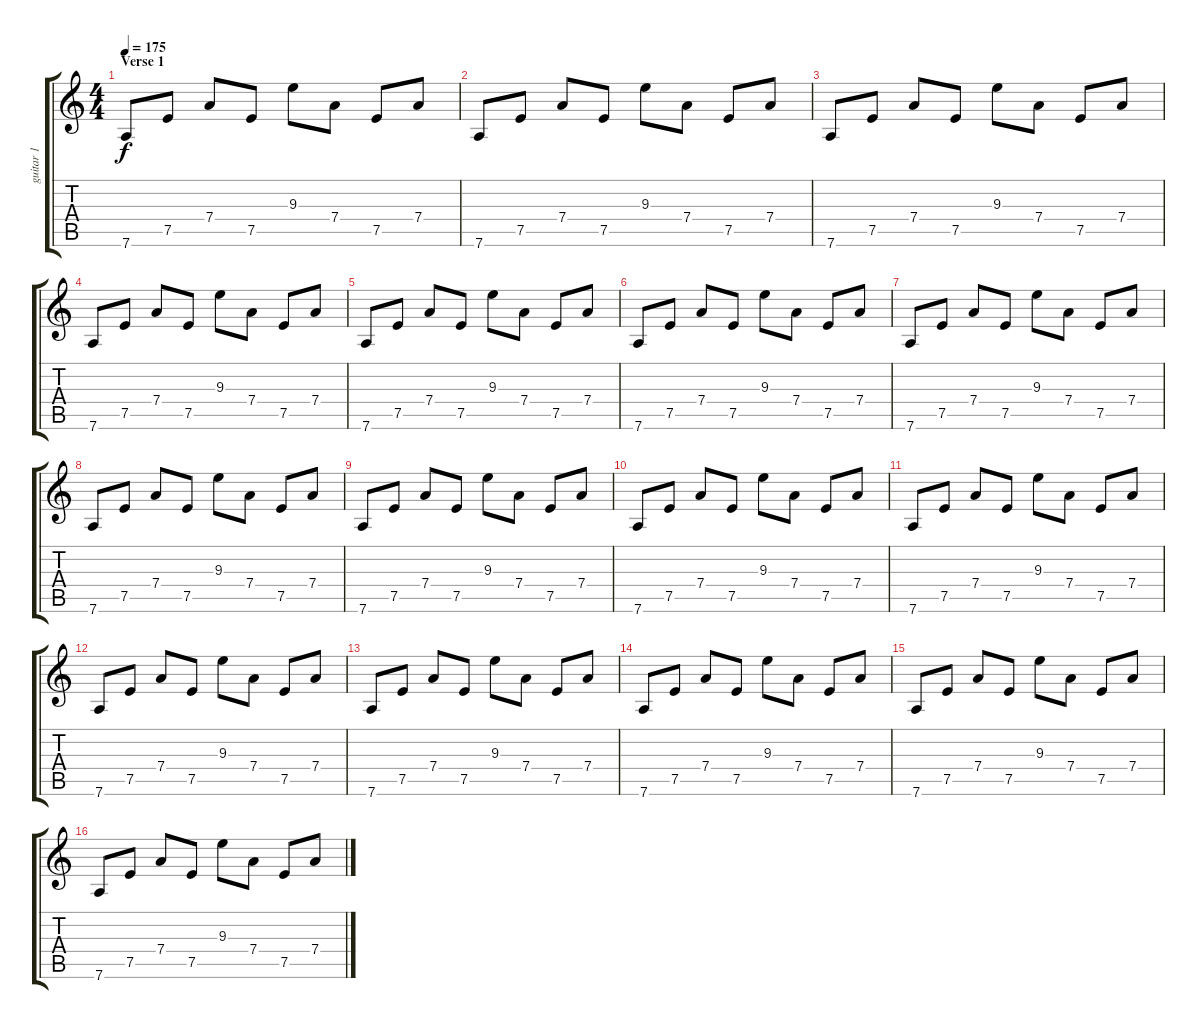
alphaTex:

\track ("guitar 1" "guitar 1") {instrument electricguitarclean}
\staff {score tabs}
\tuning (E4 B3 G3 D3 A2 D2) {hide}
\ts (4 4)
\section ("" "Verse 1")
\tempo 175
\clef g2
\ks c
7.6.8{dy f} 7.5.8 7.4.8 7.5.8 9.3.8 7.4.8 7.5.8 7.4.8 |
7.6.8 7.5.8 7.4.8 7.5.8 9.3.8 7.4.8 7.5.8 7.4.8 |
7.6.8 7.5.8 7.4.8 7.5.8 9.3.8 7.4.8 7.5.8 7.4.8 |
7.6.8 7.5.8 7.4.8 7.5.8 9.3.8 7.4.8 7.5.8 7.4.8 |
7.6.8 7.5.8 7.4.8 7.5.8 9.3.8 7.4.8 7.5.8 7.4.8 |
7.6.8 7.5.8 7.4.8 7.5.8 9.3.8 7.4.8 7.5.8 7.4.8 |
7.6.8 7.5.8 7.4.8 7.5.8 9.3.8 7.4.8 7.5.8 7.4.8 |
7.6.8 7.5.8 7.4.8 7.5.8 9.3.8 7.4.8 7.5.8 7.4.8 |
7.6.8 7.5.8 7.4.8 7.5.8 9.3.8 7.4.8 7.5.8 7.4.8 |
7.6.8 7.5.8 7.4.8 7.5.8 9.3.8 7.4.8 7.5.8 7.4.8 |
7.6.8 7.5.8 7.4.8 7.5.8 9.3.8 7.4.8 7.5.8 7.4.8 |
7.6.8 7.5.8 7.4.8 7.5.8 9.3.8 7.4.8 7.5.8 7.4.8 |
7.6.8 7.5.8 7.4.8 7.5.8 9.3.8 7.4.8 7.5.8 7.4.8 |
7.6.8 7.5.8 7.4.8 7.5.8 9.3.8 7.4.8 7.5.8 7.4.8 |
7.6.8 7.5.8 7.4.8 7.5.8 9.3.8 7.4.8 7.5.8 7.4.8 |
7.6.8 7.5.8 7.4.8 7.5.8 9.3.8 7.4.8 7.5.8 7.4.8
